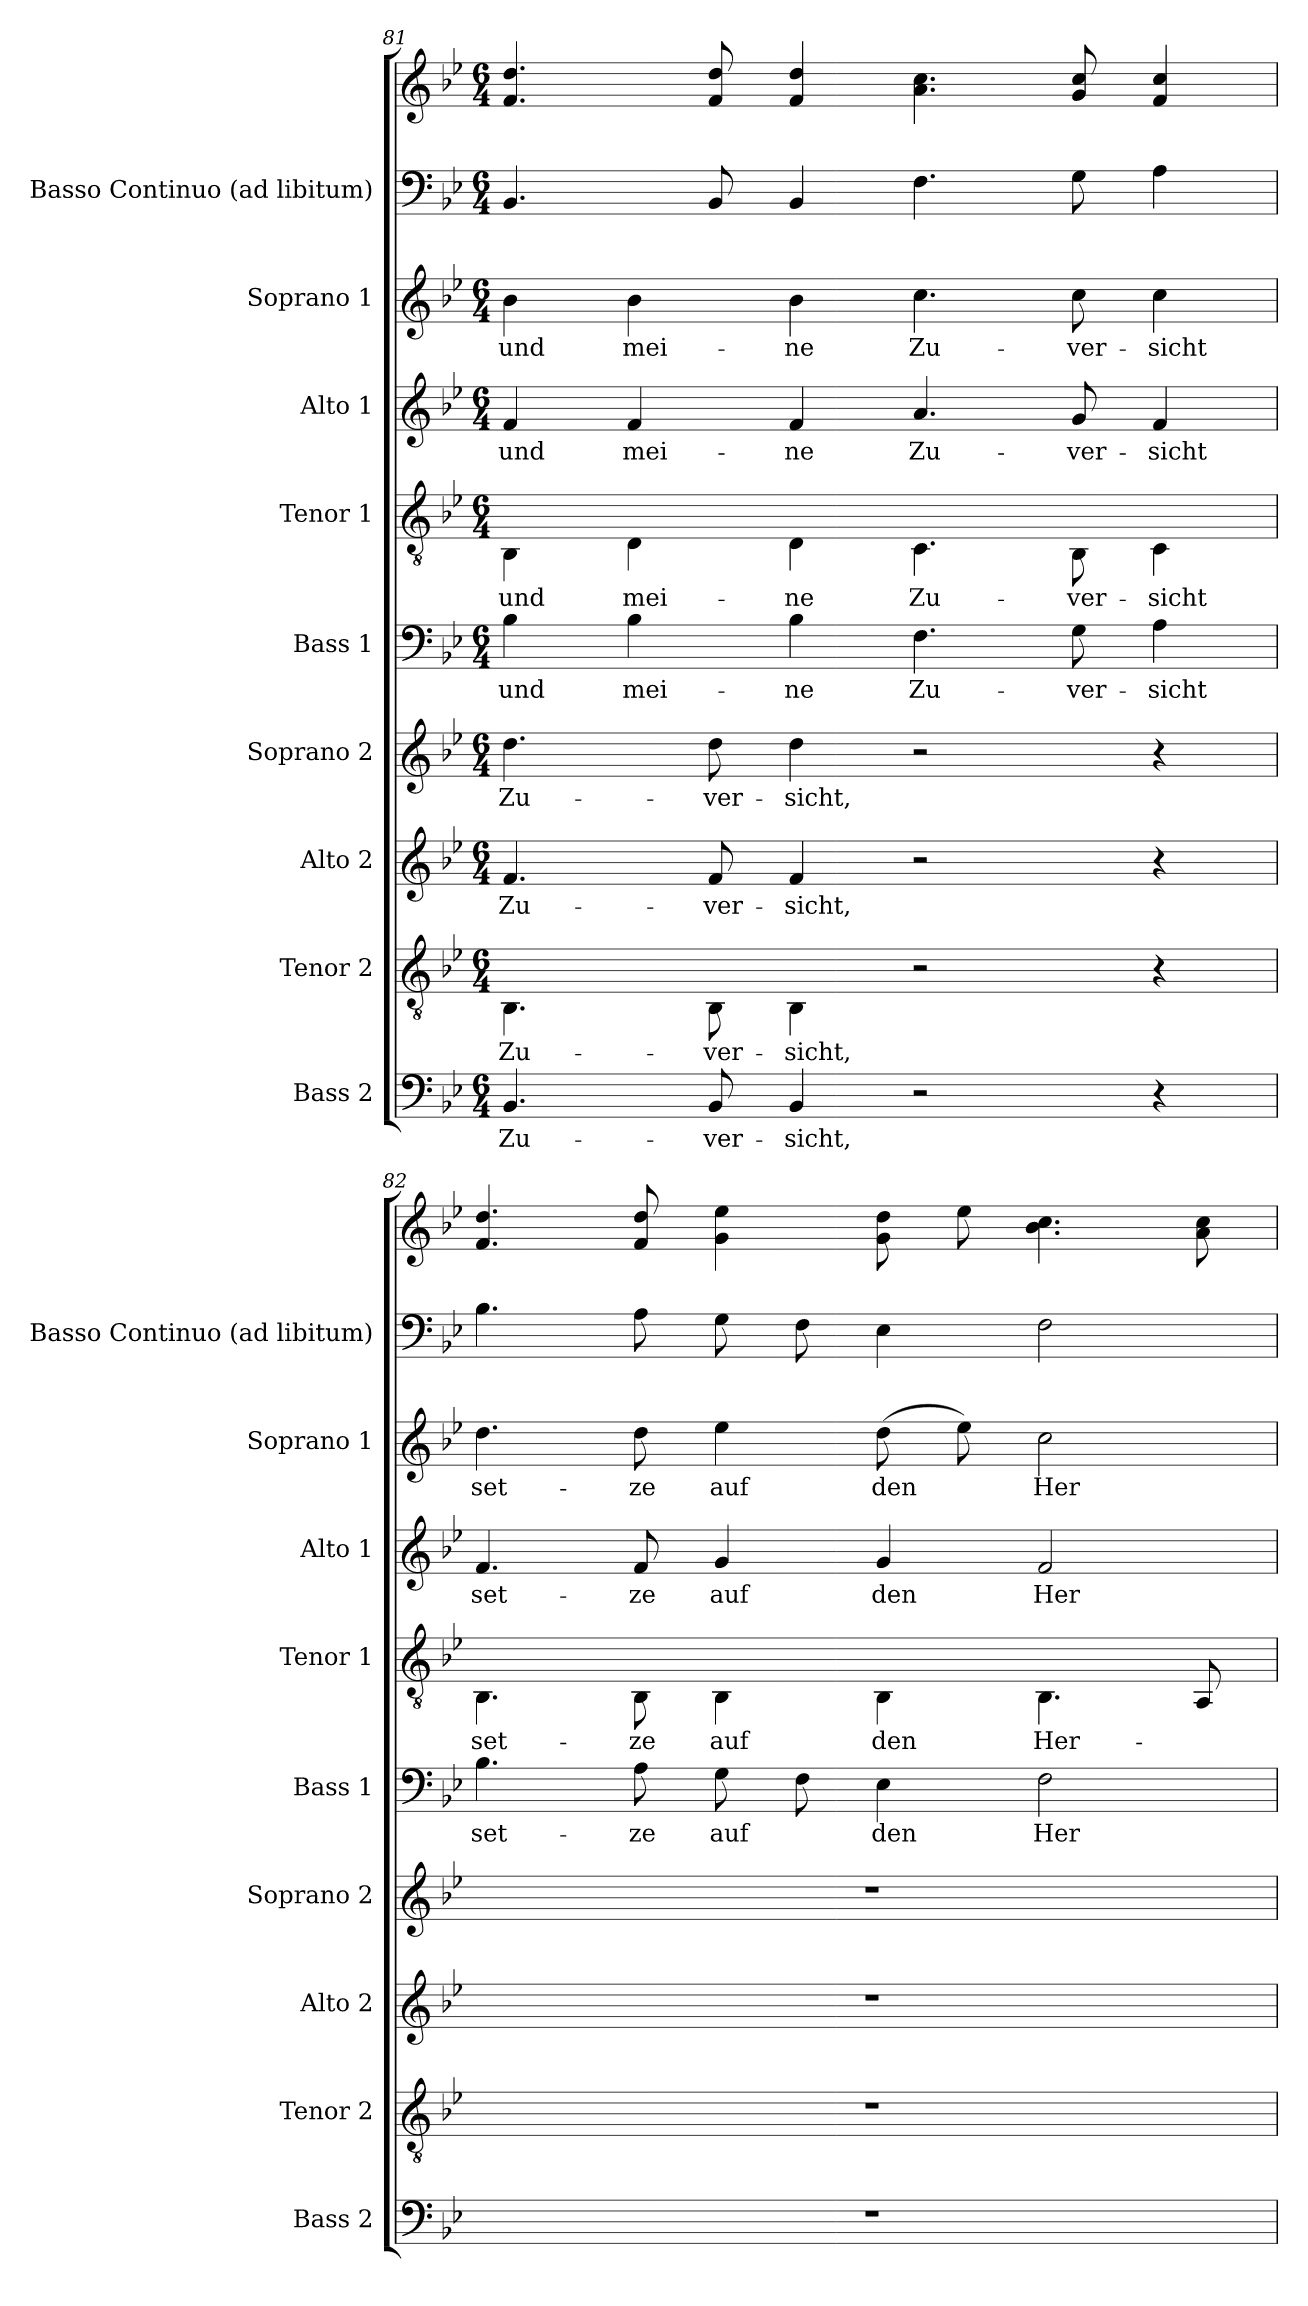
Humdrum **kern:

**kern	**text	**kern	**text	**kern	**text	**kern	**text	**kern	**text	**kern	**text	**kern	**text	**kern	**text	**kern	**kern
*part9	*part9	*part8	*part8	*part7	*part7	*part6	*part6	*part5	*part5	*part4	*part4	*part3	*part3	*part2	*part2	*part1	*part1
*staff10	*staff10	*staff9	*staff9	*staff8	*staff8	*staff7	*staff7	*staff6	*staff6	*staff5	*staff5	*staff4	*staff4	*staff3	*staff3	*staff2	*staff1
*I"Bass 2	*	*I"Tenor 2	*	*I"Alto 2	*	*I"Soprano 2	*	*I"Bass 1	*	*I"Tenor 1	*	*I"Alto 1	*	*I"Soprano 1	*	*I"Basso Continuo    (ad libitum)	*
*I'Bass 2	*	*I'Tenor 2	*	*I'Alto 2	*	*I'Soprano 2	*	*I'Bass 1	*	*I'Tenor 1	*	*I'Alto 1	*	*I'Soprano 1	*	*I'Basso Continuo    (ad libitum)	*
!!LO:PB:g=z
*clefF4	*	*clefGv2	*	*clefG2	*	*clefG2	*	*clefF4	*	*clefGv2	*	*clefG2	*	*clefG2	*	*clefF4	*clefG2
*k[b-e-]	*	*k[b-e-]	*	*k[b-e-]	*	*k[b-e-]	*	*k[b-e-]	*	*k[b-e-]	*	*k[b-e-]	*	*k[b-e-]	*	*k[b-e-]	*k[b-e-]
*B-:	*	*B-:	*	*B-:	*	*B-:	*	*B-:	*	*B-:	*	*B-:	*	*B-:	*	*B-:	*B-:
*M6/4	*	*M6/4	*	*M6/4	*	*M6/4	*	*M6/4	*	*M6/4	*	*M6/4	*	*M6/4	*	*M6/4	*M6/4
=81	=81	=81	=81	=81	=81	=81	=81	=81	=81	=81	=81	=81	=81	=81	=81	=81	=81
!	!LO:LY:b:color=#000000	!	!	!	!	!	!	!	!	!	!	!	!	!	!	!	!
!	!	!	!LO:LY:b:color=#000000	!	!	!	!	!	!	!	!	!	!	!	!	!	!
!	!	!	!	!	!LO:LY:b:color=#000000	!	!	!	!	!	!	!	!	!	!	!	!
!	!	!	!	!	!	!	!LO:LY:b:color=#000000	!	!	!	!	!	!	!	!	!	!
!	!	!	!	!	!	!	!	!	!LO:LY:b:color=#000000	!	!	!	!	!	!	!	!
!	!	!	!	!	!	!	!	!	!	!	!LO:LY:b:color=#000000	!	!	!	!	!	!
!	!	!	!	!	!	!	!	!	!	!	!	!	!LO:LY:b:color=#000000	!	!	!	!
!	!	!	!	!	!	!	!	!	!	!	!	!	!	!	!LO:LY:b:color=#000000	!	!
4.BB-i/	Zu-	4.BB-i\	Zu-	4.fi/	Zu-	4.ddi\	Zu-	4B-i\	und	4BB-i\	und	4fi/	und	4b-i\	und	4.BB-i/	4.fi/ 4.ddi
!	!	!	!	!	!	!	!	!	!LO:LY:b:color=#000000	!	!	!	!	!	!	!	!
!	!	!	!	!	!	!	!	!	!	!	!LO:LY:b:color=#000000	!	!	!	!	!	!
!	!	!	!	!	!	!	!	!	!	!	!	!	!LO:LY:b:color=#000000	!	!	!	!
!	!	!	!	!	!	!	!	!	!	!	!	!	!	!	!LO:LY:b:color=#000000	!	!
.	.	.	.	.	.	.	.	4B-i\	mei-	4Di\	mei-	4fi/	mei-	4b-i\	mei-	.	.
!	!LO:LY:b:color=#000000	!	!	!	!	!	!	!	!	!	!	!	!	!	!	!	!
!	!	!	!LO:LY:b:color=#000000	!	!	!	!	!	!	!	!	!	!	!	!	!	!
!	!	!	!	!	!LO:LY:b:color=#000000	!	!	!	!	!	!	!	!	!	!	!	!
!	!	!	!	!	!	!	!LO:LY:b:color=#000000	!	!	!	!	!	!	!	!	!	!
8BB-i/	-ver-	8BB-i\	-ver-	8fi/	-ver-	8ddi\	-ver-	.	.	.	.	.	.	.	.	8BB-i/	8fi/ 8ddi
!	!LO:LY:b:color=#000000	!	!	!	!	!	!	!	!	!	!	!	!	!	!	!	!
!	!	!	!LO:LY:b:color=#000000	!	!	!	!	!	!	!	!	!	!	!	!	!	!
!	!	!	!	!	!LO:LY:b:color=#000000	!	!	!	!	!	!	!	!	!	!	!	!
!	!	!	!	!	!	!	!LO:LY:b:color=#000000	!	!	!	!	!	!	!	!	!	!
!	!	!	!	!	!	!	!	!	!LO:LY:b:color=#000000	!	!	!	!	!	!	!	!
!	!	!	!	!	!	!	!	!	!	!	!LO:LY:b:color=#000000	!	!	!	!	!	!
!	!	!	!	!	!	!	!	!	!	!	!	!	!LO:LY:b:color=#000000	!	!	!	!
!	!	!	!	!	!	!	!	!	!	!	!	!	!	!	!LO:LY:b:color=#000000	!	!
4BB-i/	-sicht,	4BB-i\	-sicht,	4fi/	-sicht,	4ddi\	-sicht,	4B-i\	-ne	4Di\	-ne	4fi/	-ne	4b-i\	-ne	4BB-i/	4fi/ 4ddi
!	!	!	!	!	!	!	!	!	!LO:LY:b:color=#000000	!	!	!	!	!	!	!	!
!	!	!	!	!	!	!	!	!	!	!	!LO:LY:b:color=#000000	!	!	!	!	!	!
!	!	!	!	!	!	!	!	!	!	!	!	!	!LO:LY:b:color=#000000	!	!	!	!
!	!	!	!	!	!	!	!	!	!	!	!	!	!	!	!LO:LY:b:color=#000000	!	!
2r	.	2r	.	2r	.	2r	.	4.Fi\	Zu-	4.Ci\	Zu-	4.ai/	Zu-	4.cci\	Zu-	4.Fi\	4.ai\ 4.cci
!	!	!	!	!	!	!	!	!	!LO:LY:b:color=#000000	!	!	!	!	!	!	!	!
!	!	!	!	!	!	!	!	!	!	!	!LO:LY:b:color=#000000	!	!	!	!	!	!
!	!	!	!	!	!	!	!	!	!	!	!	!	!LO:LY:b:color=#000000	!	!	!	!
!	!	!	!	!	!	!	!	!	!	!	!	!	!	!	!LO:LY:b:color=#000000	!	!
.	.	.	.	.	.	.	.	8Gi\	-ver-	8BB-i\	-ver-	8gi/	-ver-	8cci\	-ver-	8Gi\	8gi/ 8cci
!	!	!	!	!	!	!	!	!	!LO:LY:b:color=#000000	!	!	!	!	!	!	!	!
!	!	!	!	!	!	!	!	!	!	!	!LO:LY:b:color=#000000	!	!	!	!	!	!
!	!	!	!	!	!	!	!	!	!	!	!	!	!LO:LY:b:color=#000000	!	!	!	!
!	!	!	!	!	!	!	!	!	!	!	!	!	!	!	!LO:LY:b:color=#000000	!	!
4r	.	4r	.	4r	.	4r	.	4Ai\	-sicht	4Ci\	-sicht	4fi/	-sicht	4cci\	-sicht	4Ai\	4fi/ 4cci
=82	=82	=82	=82	=82	=82	=82	=82	=82	=82	=82	=82	=82	=82	=82	=82	=82	=82
!LO:N:vis=1	!	!LO:N:vis=1	!	!LO:N:vis=1	!	!LO:N:vis=1	!	!	!	!	!	!	!	!	!	!	!
!	!	!	!	!	!	!	!	!	!LO:LY:b:color=#000000	!	!	!	!	!	!	!	!
!	!	!	!	!	!	!	!	!	!	!	!LO:LY:b:color=#000000	!	!	!	!	!	!
!	!	!	!	!	!	!	!	!	!	!	!	!	!LO:LY:b:color=#000000	!	!	!	!
!	!	!	!	!	!	!	!	!	!	!	!	!	!	!	!LO:LY:b:color=#000000	!	!
1.r	.	1.r	.	1.r	.	1.r	.	4.B-i\	set-	4.BB-i\	set-	4.fi/	set-	4.ddi\	set-	4.B-i\	4.fi/ 4.ddi
!	!	!	!	!	!	!	!	!	!LO:LY:b:color=#000000	!	!	!	!	!	!	!	!
!	!	!	!	!	!	!	!	!	!	!	!LO:LY:b:color=#000000	!	!	!	!	!	!
!	!	!	!	!	!	!	!	!	!	!	!	!	!LO:LY:b:color=#000000	!	!	!	!
!	!	!	!	!	!	!	!	!	!	!	!	!	!	!	!LO:LY:b:color=#000000	!	!
.	.	.	.	.	.	.	.	8Ai\	-ze	8BB-i\	-ze	8fi/	-ze	8ddi\	-ze	8Ai\	8fi/ 8ddi
!	!	!	!	!	!	!	!	!	!LO:LY:b:color=#000000	!	!	!	!	!	!	!	!
!	!	!	!	!	!	!	!	!	!	!	!LO:LY:b:color=#000000	!	!	!	!	!	!
!	!	!	!	!	!	!	!	!	!	!	!	!	!LO:LY:b:color=#000000	!	!	!	!
!	!	!	!	!	!	!	!	!	!	!	!	!	!	!	!LO:LY:b:color=#000000	!	!
.	.	.	.	.	.	.	.	8Gi\	auf	4BB-i\	auf	4gi/	auf	4ee-i\	auf	8Gi\	4gi\ 4ee-i
.	.	.	.	.	.	.	.	8Fi\	.	.	.	.	.	.	.	8Fi\	.
!	!	!	!	!	!	!	!	!	!LO:LY:b:color=#000000	!	!	!	!	!	!	!	!
!	!	!	!	!	!	!	!	!	!	!	!LO:LY:b:color=#000000	!	!	!	!	!	!
!	!	!	!	!	!	!	!	!	!	!	!	!	!LO:LY:b:color=#000000	!	!	!	!
!	!	!	!	!	!	!	!	!	!	!	!	!	!	!	!LO:LY:b:color=#000000	!	!
.	.	.	.	.	.	.	.	4E-i\	den	4BB-i\	den	4gi/	den	(8ddi\	den	4E-i\	8gi\ 8ddi
.	.	.	.	.	.	.	.	.	.	.	.	.	.	8ee-i\)	.	.	8ee-i\
!	!	!	!	!	!	!	!	!	!LO:LY:b:color=#000000	!	!	!	!	!	!	!	!
!	!	!	!	!	!	!	!	!	!	!	!LO:LY:b:color=#000000	!	!	!	!	!	!
!	!	!	!	!	!	!	!	!	!	!	!	!	!LO:LY:b:color=#000000	!	!	!	!
!	!	!	!	!	!	!	!	!	!	!	!	!	!	!	!LO:LY:b:color=#000000	!	!
.	.	.	.	.	.	.	.	2Fi\	Her-	4.BB-i\	Her-	2fi/	Her-	2cci\	Her-	2Fi\	4.b-i\ 4.cci
.	.	.	.	.	.	.	.	.	.	8AAi/	.	.	.	.	.	.	8ai\ 8cci
=	=	=	=	=	=	=	=	=	=	=	=	=	=	=	=	=	=
*-	*-	*-	*-	*-	*-	*-	*-	*-	*-	*-	*-	*-	*-	*-	*-	*-	*-
